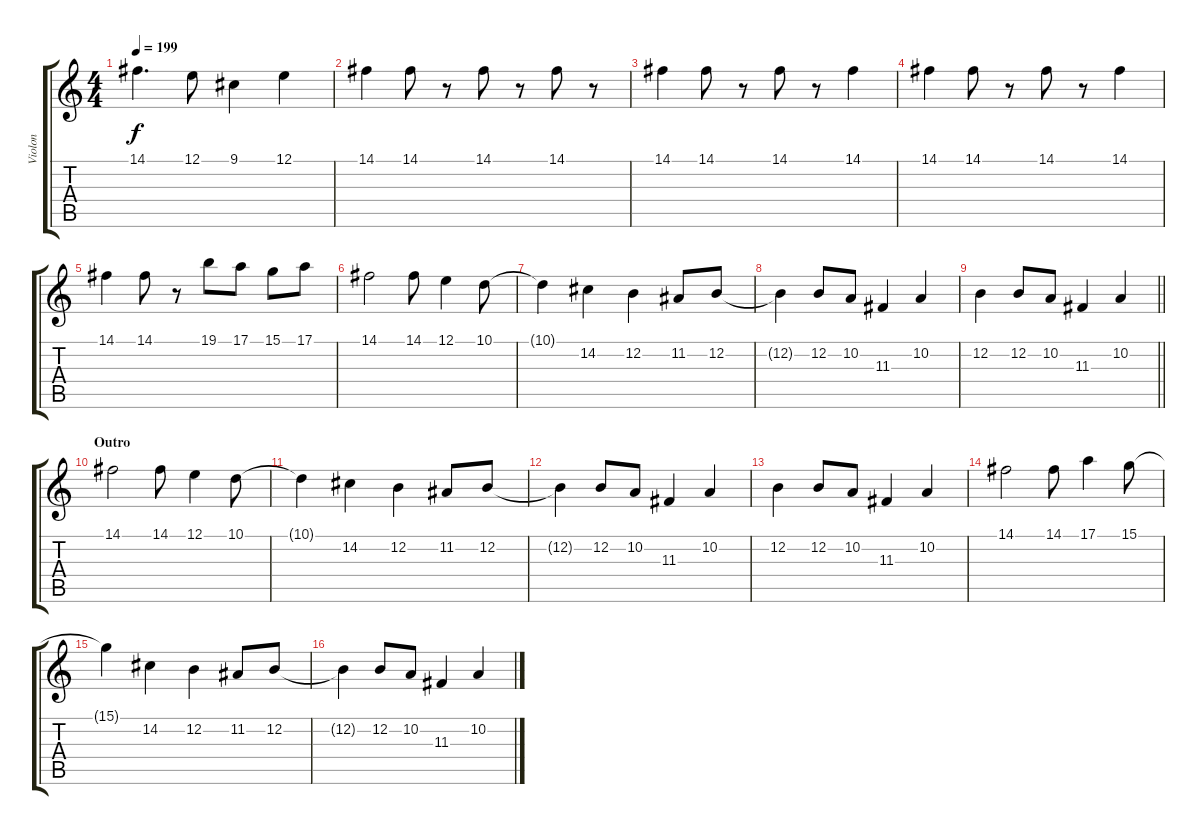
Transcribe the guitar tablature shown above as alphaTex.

\track ("Violon" "Violon") {instrument stringensemble1}
\staff {score tabs}
\tuning (E4 B3 G3 D3 A2 E2) {hide}
\ts (4 4)
\tempo 199
\clef g2
\ks c
14.1.4{d dy f} 12.1.8 9.1.4 12.1.4 |
14.1.4 14.1.8 r.8 14.1.8 r.8 14.1.8 r.8 |
14.1.4 14.1.8 r.8 14.1.8 r.8 14.1.4 |
14.1.4 14.1.8 r.8 14.1.8 r.8 14.1.4 |
14.1.4 14.1.8 r.8 19.1.8 17.1.8 15.1.8 17.1.8 |
14.1.2 14.1.8 12.1.4 10.1.8 |
10.1{t}.4 14.2.4 12.2.4 11.2.8 12.2.8 |
12.2{t}.4 12.2.8 10.2.8 11.3.4 10.2.4 |
\barLineRight lightlight
12.2.4 12.2.8 10.2.8 11.3.4 10.2.4 |
\section ("" "Outro")
14.1.2 14.1.8 12.1.4 10.1.8 |
10.1{t}.4 14.2.4 12.2.4 11.2.8 12.2.8 |
12.2{t}.4 12.2.8 10.2.8 11.3.4 10.2.4 |
12.2.4 12.2.8 10.2.8 11.3.4 10.2.4 |
14.1.2 14.1.8 17.1.4 15.1.8 |
15.1{t}.4 14.2.4 12.2.4 11.2.8 12.2.8 |
12.2{t}.4 12.2.8 10.2.8 11.3.4 10.2.4
